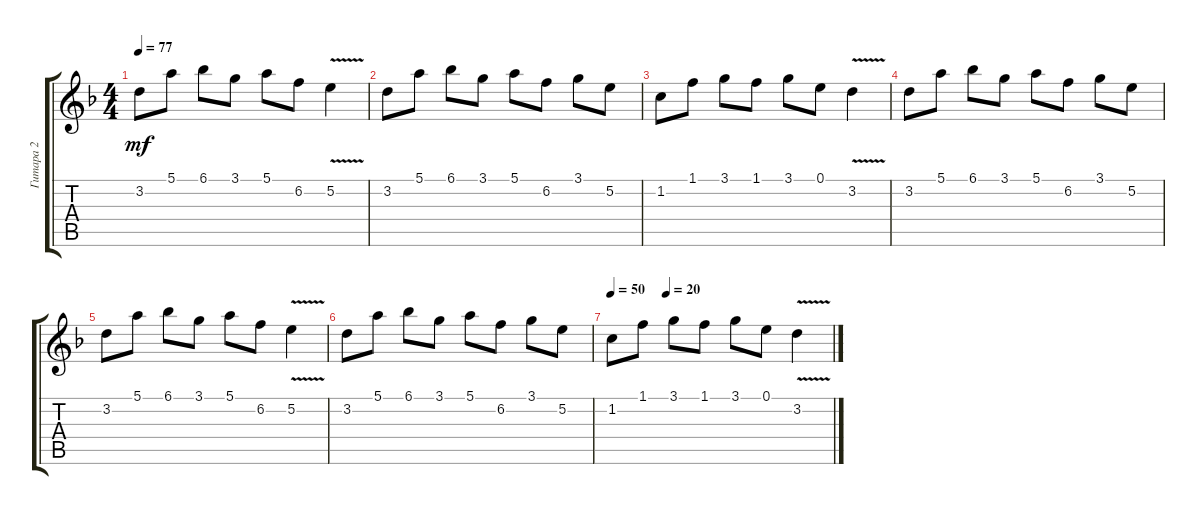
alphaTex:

\track ("Гитара 2" "Гитара 2") {instrument distortionguitar}
\staff {score tabs}
\tuning (E4 B3 G3 D3 A2 E2) {hide}
\ts (4 4)
\tempo 77
\clef g2
\ks dminor
3.2.8{dy mf} 5.1.8 6.1.8 3.1.8 5.1.8 6.2.8 5.2{v}.4 |
3.2.8 5.1.8 6.1.8 3.1.8 5.1.8 6.2.8 3.1.8 5.2.8 |
1.2.8 1.1.8 3.1.8 1.1.8 3.1.8 0.1.8 3.2{v}.4 |
3.2.8 5.1.8 6.1.8 3.1.8 5.1.8 6.2.8 3.1.8 5.2.8 |
3.2.8 5.1.8 6.1.8 3.1.8 5.1.8 6.2.8 5.2{v}.4 |
3.2.8 5.1.8 6.1.8 3.1.8 5.1.8 6.2.8 3.1.8 5.2.8 |
\tempo 50
\tempo (20 0.25)
1.2.8 1.1.8 3.1.8 1.1.8 3.1.8 0.1.8 3.2{v}.4
